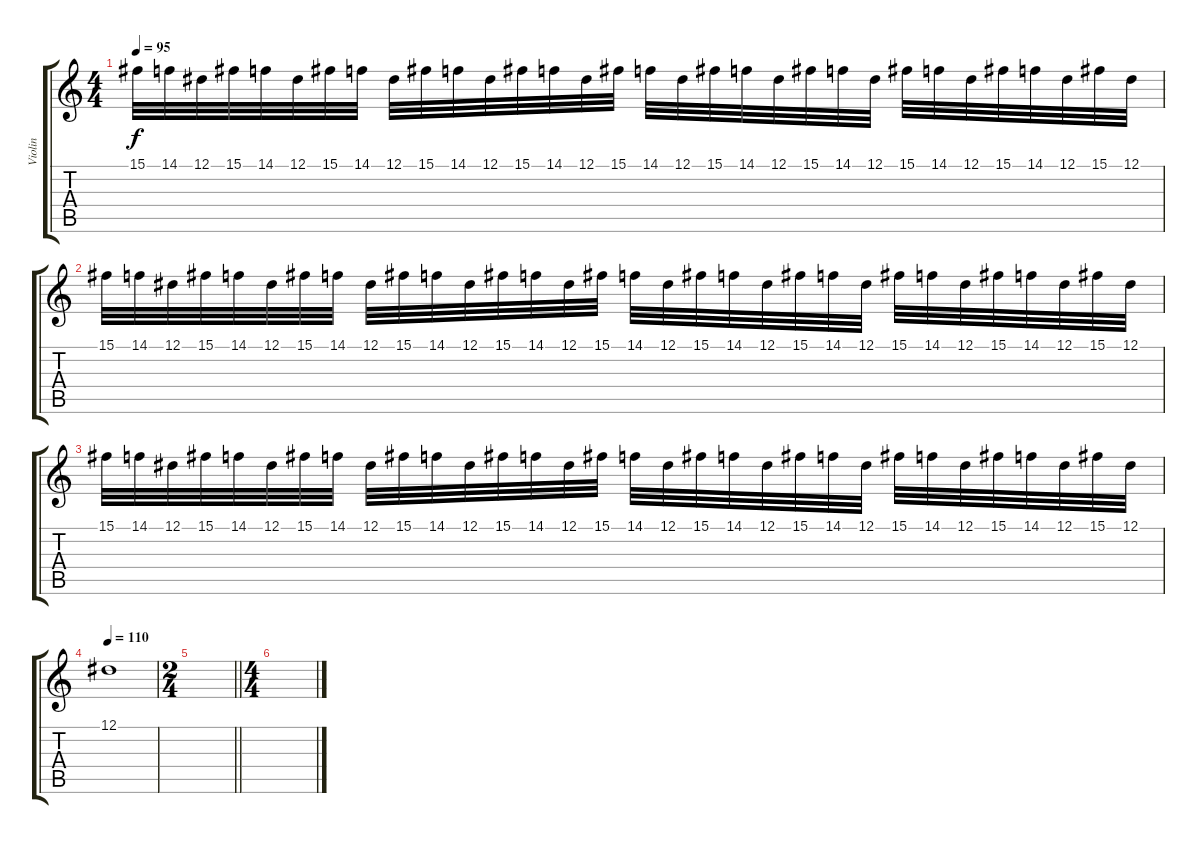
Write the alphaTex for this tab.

\track ("Violin" "Violin") {instrument violin}
\staff {score tabs}
\tuning (Eb4 Bb3 Gb3 Db3 Ab2 Eb2) {hide}
\ts (4 4)
\tempo 95
\clef g2
\ks c
15.1.32{dy f volume 5} 14.1.32 12.1.32 15.1.32 14.1.32 12.1.32 15.1.32 14.1.32 12.1.32 15.1.32 14.1.32 12.1.32 15.1.32 14.1.32 12.1.32 15.1.32 14.1.32 12.1.32 15.1.32 14.1.32 12.1.32 15.1.32 14.1.32 12.1.32 15.1.32 14.1.32 12.1.32 15.1.32 14.1.32 12.1.32 15.1.32 12.1.32 |
15.1.32{volume 5} 14.1.32 12.1.32 15.1.32 14.1.32 12.1.32 15.1.32 14.1.32 12.1.32 15.1.32 14.1.32 12.1.32 15.1.32 14.1.32 12.1.32 15.1.32 14.1.32 12.1.32 15.1.32 14.1.32 12.1.32 15.1.32 14.1.32 12.1.32 15.1.32 14.1.32 12.1.32 15.1.32 14.1.32 12.1.32 15.1.32 12.1.32 |
15.1.32{volume 0} 14.1.32 12.1.32 15.1.32 14.1.32 12.1.32 15.1.32 14.1.32 12.1.32 15.1.32 14.1.32 12.1.32 15.1.32 14.1.32 12.1.32 15.1.32 14.1.32 12.1.32 15.1.32 14.1.32 12.1.32 15.1.32 14.1.32 12.1.32 15.1.32 14.1.32 12.1.32 15.1.32 14.1.32 12.1.32 15.1.32 12.1.32 |
\tempo 110
12.1.1 |
\ts (2 4)
\barLineRight lightlight
|
\ts (4 4)
